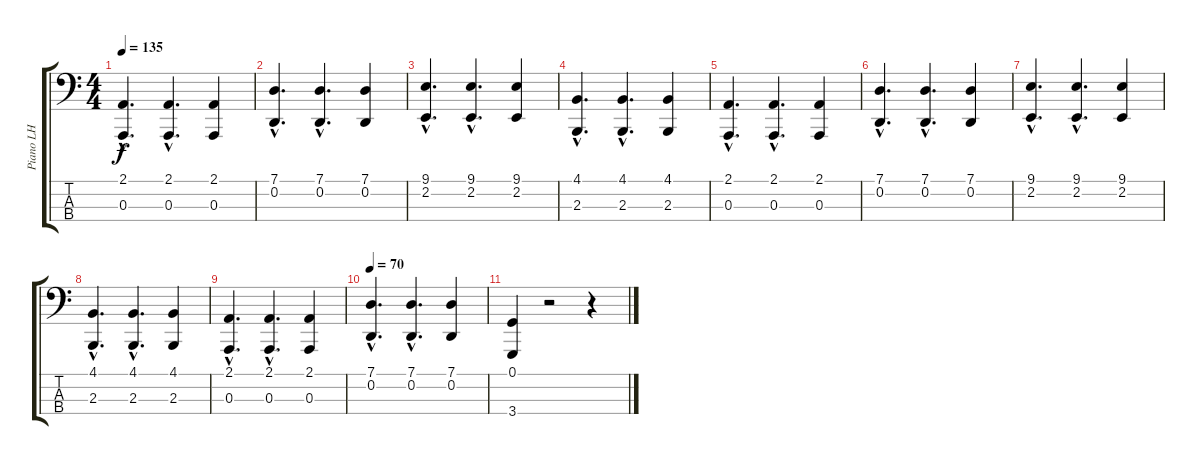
\track ("Piano LH" "Piano LH") {instrument acousticgrandpiano}
\staff {score tabs}
\tuning (G2 D2 A1 E1) {hide}
\ts (4 4)
\tempo 135
\clef f4
\ks c
(2.1{hac} 0.3{hac}).4{d dy f} (2.1{hac} 0.3{hac}).4{d} (2.1 0.3).4 |
(7.1{hac} 0.2{hac}).4{d} (7.1{hac} 0.2{hac}).4{d} (7.1 0.2).4 |
(9.1{hac} 2.2{hac}).4{d} (9.1{hac} 2.2{hac}).4{d} (9.1 2.2).4 |
(4.1{hac} 2.3{hac}).4{d} (4.1{hac} 2.3{hac}).4{d} (4.1 2.3).4 |
(2.1{hac} 0.3{hac}).4{d} (2.1{hac} 0.3{hac}).4{d} (2.1 0.3).4 |
(7.1{hac} 0.2{hac}).4{d} (7.1{hac} 0.2{hac}).4{d} (7.1 0.2).4 |
(9.1{hac} 2.2{hac}).4{d} (9.1{hac} 2.2{hac}).4{d} (9.1 2.2).4 |
(4.1{hac} 2.3{hac}).4{d} (4.1{hac} 2.3{hac}).4{d} (4.1 2.3).4 |
(2.1{hac} 0.3{hac}).4{d} (2.1{hac} 0.3{hac}).4{d} (2.1 0.3).4 |
\tempo 70
(7.1{hac} 0.2{hac}).4{d} (7.1{hac} 0.2{hac}).4{d} (7.1 0.2).4 |
(0.1 3.4).4 r.2 r.4
